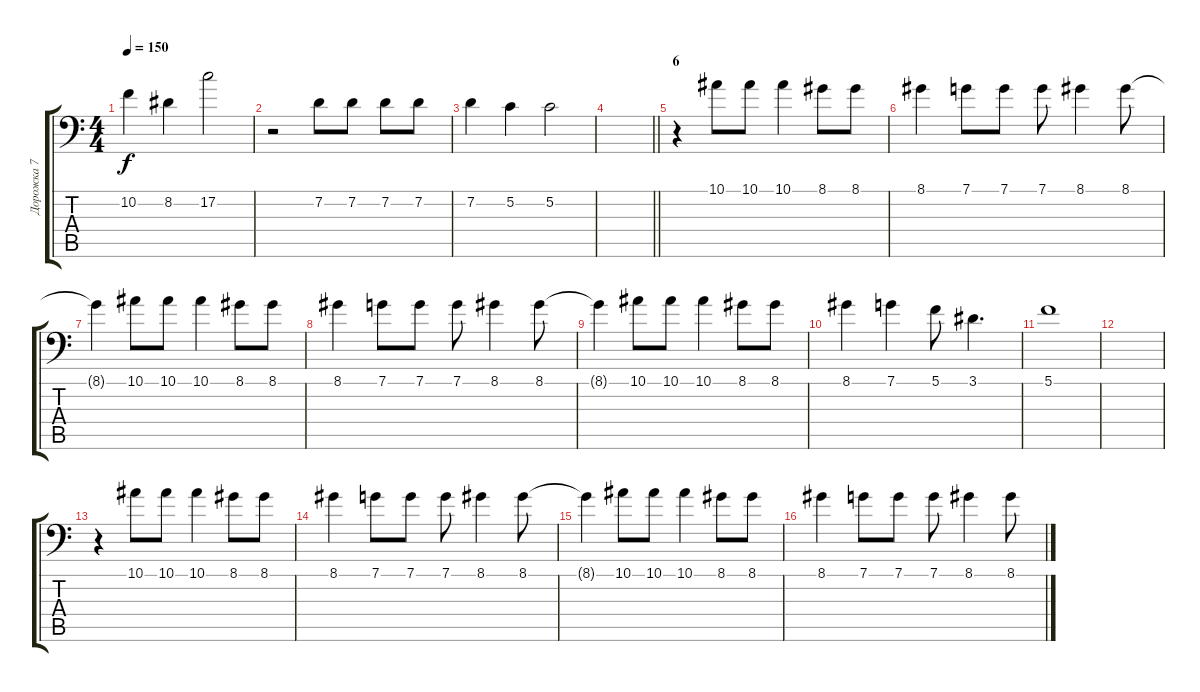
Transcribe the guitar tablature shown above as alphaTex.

\track ("Дорожка 7" "Дорожка 7") {instrument choiraahs}
\staff {score tabs}
\tuning (C4 G3 Eb3 Bb2 F2 Bb1) {hide}
\ts (4 4)
\tempo 150
\clef f4
\ks c
10.2.4{dy f} 8.2.4 17.2.2 |
r.2 7.2.8 7.2.8 7.2.8 7.2.8 |
7.2.4 5.2.4 5.2.2 |
\barLineRight lightlight
|
\section ("" "6")
r.4 10.1.8 10.1.8 10.1.4 8.1.8 8.1.8 |
8.1.4 7.1.8 7.1.8 7.1.8 8.1.4 8.1.8 |
8.1{t}.4 10.1.8 10.1.8 10.1.4 8.1.8 8.1.8 |
8.1.4 7.1.8 7.1.8 7.1.8 8.1.4 8.1.8 |
8.1{t}.4 10.1.8 10.1.8 10.1.4 8.1.8 8.1.8 |
8.1.4 7.1.4 5.1.8 3.1.4{d} |
5.1.1 |
|
r.4 10.1.8 10.1.8 10.1.4 8.1.8 8.1.8 |
8.1.4 7.1.8 7.1.8 7.1.8 8.1.4 8.1.8 |
8.1{t}.4 10.1.8 10.1.8 10.1.4 8.1.8 8.1.8 |
8.1.4 7.1.8 7.1.8 7.1.8 8.1.4 8.1.8
